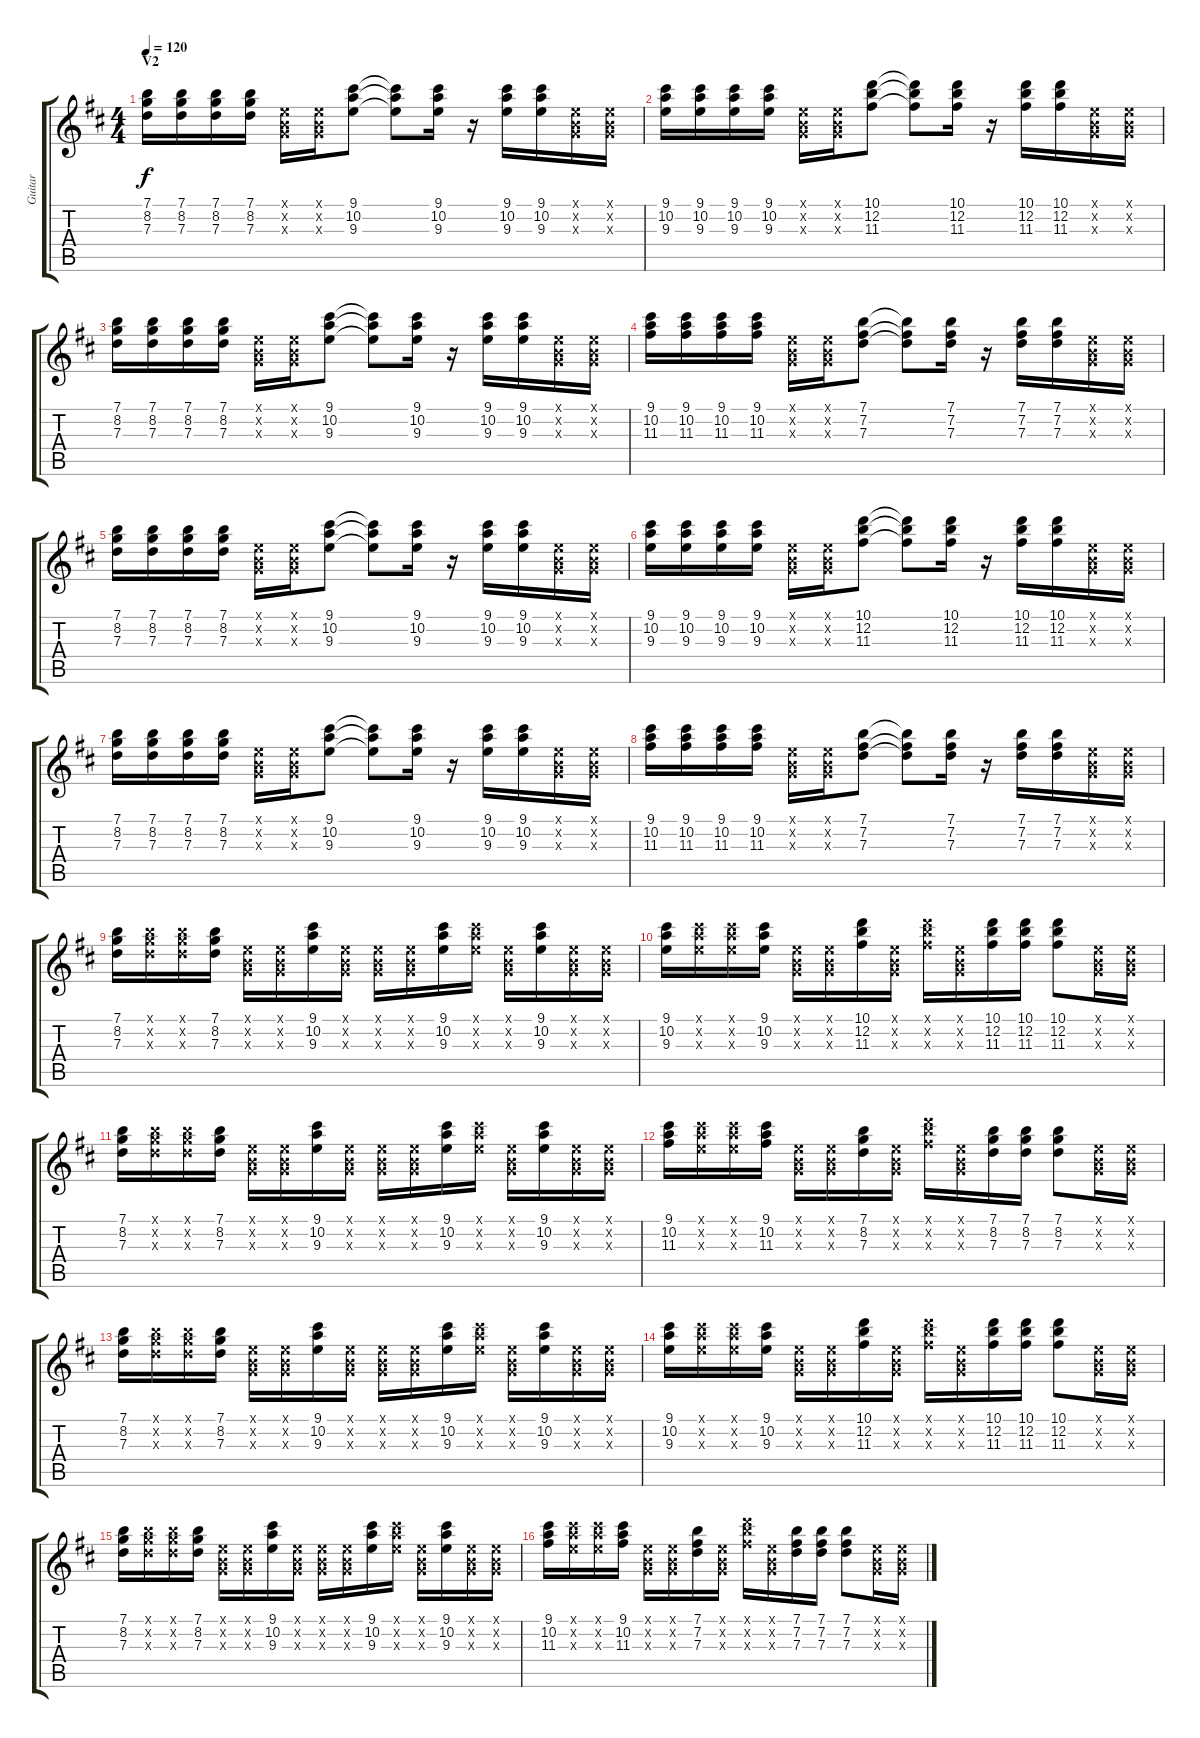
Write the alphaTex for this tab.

\track ("Guitar" "Guitar") {instrument electricguitarmuted}
\staff {score tabs}
\tuning (E4 B3 G3 D3 A2 E2) {hide}
\ts (4 4)
\section ("" "V2")
\tempo 120
\clef g2
\ks d
(7.1 8.2 7.3).16{dy f} (7.1 8.2 7.3).16 (7.1 8.2 7.3).16 (7.1 8.2 7.3).16 (0.1{x} 0.2{x} 0.3{x}).16 (0.1{x} 0.2{x} 0.3{x}).16 (9.1 10.2 9.3).8 (9.1{t} 10.2{t} 9.3{t}).8 (9.1 10.2 9.3).16 r.16 (9.1 10.2 9.3).16 (9.1 10.2 9.3).16 (0.1{x} 0.2{x} 0.3{x}).16 (0.1{x} 0.2{x} 0.3{x}).16 |
(9.1 10.2 9.3).16 (9.1 10.2 9.3).16 (9.1 10.2 9.3).16 (9.1 10.2 9.3).16 (0.1{x} 0.2{x} 0.3{x}).16 (0.1{x} 0.2{x} 0.3{x}).16 (10.1 12.2 11.3).8 (10.1{t} 12.2{t} 11.3{t}).8 (10.1 12.2 11.3).16 r.16 (10.1 12.2 11.3).16 (10.1 12.2 11.3).16 (0.1{x} 0.2{x} 0.3{x}).16 (0.1{x} 0.2{x} 0.3{x}).16 |
(7.1 8.2 7.3).16 (7.1 8.2 7.3).16 (7.1 8.2 7.3).16 (7.1 8.2 7.3).16 (0.1{x} 0.2{x} 0.3{x}).16 (0.1{x} 0.2{x} 0.3{x}).16 (9.1 10.2 9.3).8 (9.1{t} 10.2{t} 9.3{t}).8 (9.1 10.2 9.3).16 r.16 (9.1 10.2 9.3).16 (9.1 10.2 9.3).16 (0.1{x} 0.2{x} 0.3{x}).16 (0.1{x} 0.2{x} 0.3{x}).16 |
(9.1 10.2 11.3).16 (9.1 10.2 11.3).16 (9.1 10.2 11.3).16 (9.1 10.2 11.3).16 (0.1{x} 0.2{x} 0.3{x}).16 (0.1{x} 0.2{x} 0.3{x}).16 (7.1 7.2 7.3).8 (7.1{t} 7.2{t} 7.3{t}).8 (7.1 7.2 7.3).16 r.16 (7.1 7.2 7.3).16 (7.1 7.2 7.3).16 (0.1{x} 0.2{x} 0.3{x}).16 (0.1{x} 0.2{x} 0.3{x}).16 |
(7.1 8.2 7.3).16 (7.1 8.2 7.3).16 (7.1 8.2 7.3).16 (7.1 8.2 7.3).16 (0.1{x} 0.2{x} 0.3{x}).16 (0.1{x} 0.2{x} 0.3{x}).16 (9.1 10.2 9.3).8 (9.1{t} 10.2{t} 9.3{t}).8 (9.1 10.2 9.3).16 r.16 (9.1 10.2 9.3).16 (9.1 10.2 9.3).16 (0.1{x} 0.2{x} 0.3{x}).16 (0.1{x} 0.2{x} 0.3{x}).16 |
(9.1 10.2 9.3).16 (9.1 10.2 9.3).16 (9.1 10.2 9.3).16 (9.1 10.2 9.3).16 (0.1{x} 0.2{x} 0.3{x}).16 (0.1{x} 0.2{x} 0.3{x}).16 (10.1 12.2 11.3).8 (10.1{t} 12.2{t} 11.3{t}).8 (10.1 12.2 11.3).16 r.16 (10.1 12.2 11.3).16 (10.1 12.2 11.3).16 (0.1{x} 0.2{x} 0.3{x}).16 (0.1{x} 0.2{x} 0.3{x}).16 |
(7.1 8.2 7.3).16 (7.1 8.2 7.3).16 (7.1 8.2 7.3).16 (7.1 8.2 7.3).16 (0.1{x} 0.2{x} 0.3{x}).16 (0.1{x} 0.2{x} 0.3{x}).16 (9.1 10.2 9.3).8 (9.1{t} 10.2{t} 9.3{t}).8 (9.1 10.2 9.3).16 r.16 (9.1 10.2 9.3).16 (9.1 10.2 9.3).16 (0.1{x} 0.2{x} 0.3{x}).16 (0.1{x} 0.2{x} 0.3{x}).16 |
(9.1 10.2 11.3).16 (9.1 10.2 11.3).16 (9.1 10.2 11.3).16 (9.1 10.2 11.3).16 (0.1{x} 0.2{x} 0.3{x}).16 (0.1{x} 0.2{x} 0.3{x}).16 (7.1 7.2 7.3).8 (7.1{t} 7.2{t} 7.3{t}).8 (7.1 7.2 7.3).16 r.16 (7.1 7.2 7.3).16 (7.1 7.2 7.3).16 (0.1{x} 0.2{x} 0.3{x}).16 (0.1{x} 0.2{x} 0.3{x}).16 |
(7.1 8.2 7.3).16 (7.1{x} 8.2{x} 7.3{x}).16 (7.1{x} 8.2{x} 7.3{x}).16 (7.1 8.2 7.3).16 (0.1{x} 0.2{x} 0.3{x}).16 (0.1{x} 0.2{x} 0.3{x}).16 (9.1 10.2 9.3).16 (0.1{x} 0.2{x} 0.3{x}).16 (0.1{x} 0.2{x} 0.3{x}).16 (0.1{x} 0.2{x} 0.3{x}).16 (9.1 10.2 9.3).16 (9.1{x} 10.2{x} 9.3{x}).16 (0.1{x} 0.2{x} 0.3{x}).16 (9.1 10.2 9.3).16 (0.1{x} 0.2{x} 0.3{x}).16 (0.1{x} 0.2{x} 0.3{x}).16 |
(9.1 10.2 9.3).16 (9.1{x} 10.2{x} 9.3{x}).16 (9.1{x} 10.2{x} 9.3{x}).16 (9.1 10.2 9.3).16 (0.1{x} 0.2{x} 0.3{x}).16 (0.1{x} 0.2{x} 0.3{x}).16 (10.1 12.2 11.3).16 (0.1{x} 0.2{x} 0.3{x}).16 (10.1{x} 12.2{x} 11.3{x}).16 (0.1{x} 0.2{x} 0.3{x}).16 (10.1 12.2 11.3).16 (10.1 12.2 11.3).16 (10.1 12.2 11.3).8 (0.1{x} 0.2{x} 0.3{x}).16 (0.1{x} 0.2{x} 0.3{x}).16 |
(7.1 8.2 7.3).16 (7.1{x} 8.2{x} 7.3{x}).16 (7.1{x} 8.2{x} 7.3{x}).16 (7.1 8.2 7.3).16 (0.1{x} 0.2{x} 0.3{x}).16 (0.1{x} 0.2{x} 0.3{x}).16 (9.1 10.2 9.3).16 (0.1{x} 0.2{x} 0.3{x}).16 (0.1{x} 0.2{x} 0.3{x}).16 (0.1{x} 0.2{x} 0.3{x}).16 (9.1 10.2 9.3).16 (9.1{x} 10.2{x} 9.3{x}).16 (0.1{x} 0.2{x} 0.3{x}).16 (9.1 10.2 9.3).16 (0.1{x} 0.2{x} 0.3{x}).16 (0.1{x} 0.2{x} 0.3{x}).16 |
(9.1 10.2 11.3).16 (9.1{x} 10.2{x} 9.3{x}).16 (9.1{x} 10.2{x} 9.3{x}).16 (9.1 10.2 11.3).16 (0.1{x} 0.2{x} 0.3{x}).16 (0.1{x} 0.2{x} 0.3{x}).16 (7.1 8.2 7.3).16 (0.1{x} 0.2{x} 0.3{x}).16 (10.1{x} 12.2{x} 11.3{x}).16 (0.1{x} 0.2{x} 0.3{x}).16 (7.1 8.2 7.3).16 (7.1 8.2 7.3).16 (7.1 8.2 7.3).8 (0.1{x} 0.2{x} 0.3{x}).16 (0.1{x} 0.2{x} 0.3{x}).16 |
(7.1 8.2 7.3).16 (7.1{x} 8.2{x} 7.3{x}).16 (7.1{x} 8.2{x} 7.3{x}).16 (7.1 8.2 7.3).16 (0.1{x} 0.2{x} 0.3{x}).16 (0.1{x} 0.2{x} 0.3{x}).16 (9.1 10.2 9.3).16 (0.1{x} 0.2{x} 0.3{x}).16 (0.1{x} 0.2{x} 0.3{x}).16 (0.1{x} 0.2{x} 0.3{x}).16 (9.1 10.2 9.3).16 (9.1{x} 10.2{x} 9.3{x}).16 (0.1{x} 0.2{x} 0.3{x}).16 (9.1 10.2 9.3).16 (0.1{x} 0.2{x} 0.3{x}).16 (0.1{x} 0.2{x} 0.3{x}).16 |
(9.1 10.2 9.3).16 (9.1{x} 10.2{x} 9.3{x}).16 (9.1{x} 10.2{x} 9.3{x}).16 (9.1 10.2 9.3).16 (0.1{x} 0.2{x} 0.3{x}).16 (0.1{x} 0.2{x} 0.3{x}).16 (10.1 12.2 11.3).16 (0.1{x} 0.2{x} 0.3{x}).16 (10.1{x} 12.2{x} 11.3{x}).16 (0.1{x} 0.2{x} 0.3{x}).16 (10.1 12.2 11.3).16 (10.1 12.2 11.3).16 (10.1 12.2 11.3).8 (0.1{x} 0.2{x} 0.3{x}).16 (0.1{x} 0.2{x} 0.3{x}).16 |
(7.1 8.2 7.3).16 (7.1{x} 8.2{x} 7.3{x}).16 (7.1{x} 8.2{x} 7.3{x}).16 (7.1 8.2 7.3).16 (0.1{x} 0.2{x} 0.3{x}).16 (0.1{x} 0.2{x} 0.3{x}).16 (9.1 10.2 9.3).16 (0.1{x} 0.2{x} 0.3{x}).16 (0.1{x} 0.2{x} 0.3{x}).16 (0.1{x} 0.2{x} 0.3{x}).16 (9.1 10.2 9.3).16 (9.1{x} 10.2{x} 9.3{x}).16 (0.1{x} 0.2{x} 0.3{x}).16 (9.1 10.2 9.3).16 (0.1{x} 0.2{x} 0.3{x}).16 (0.1{x} 0.2{x} 0.3{x}).16 |
(9.1 10.2 11.3).16 (9.1{x} 10.2{x} 9.3{x}).16 (9.1{x} 10.2{x} 9.3{x}).16 (9.1 10.2 11.3).16 (0.1{x} 0.2{x} 0.3{x}).16 (0.1{x} 0.2{x} 0.3{x}).16 (7.1 7.2 7.3).16 (0.1{x} 0.2{x} 0.3{x}).16 (10.1{x} 12.2{x} 11.3{x}).16 (0.1{x} 0.2{x} 0.3{x}).16 (7.1 7.2 7.3).16 (7.1 7.2 7.3).16 (7.1 7.2 7.3).8 (0.1{x} 0.2{x} 0.3{x}).16 (0.1{x} 0.2{x} 0.3{x}).16
